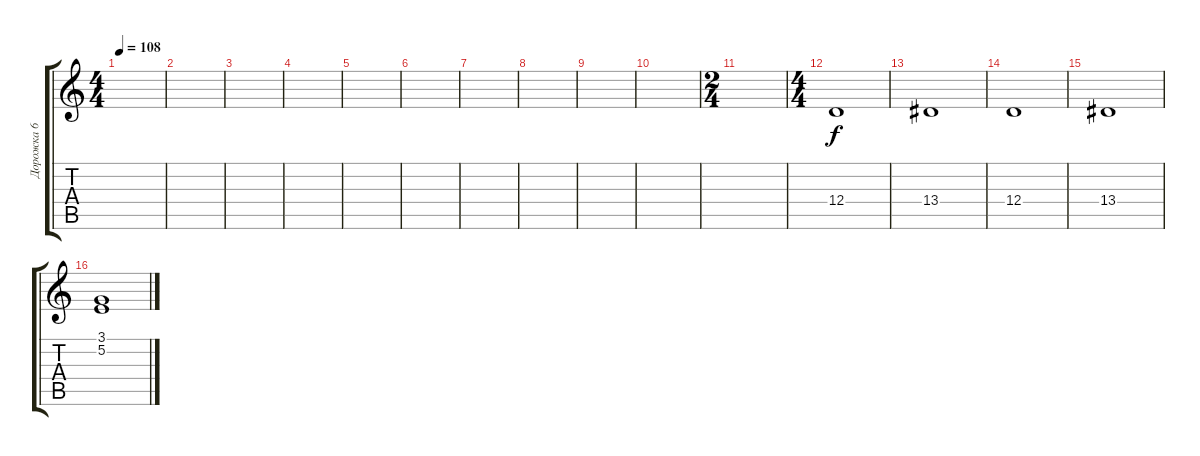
\track ("Дорожка 6" "Дорожка 6") {instrument acousticgrandpiano}
\staff {score tabs}
\tuning (E4 B3 G3 D3 A2 E2) {hide}
\ts (4 4)
\tempo 108
\clef g2
\ks c
|
|
|
|
|
|
|
|
|
|
\ts (2 4)
|
\ts (4 4)
12.4.1 |
13.4.1 |
12.4.1 |
13.4.1 |
(3.1 5.2).1
